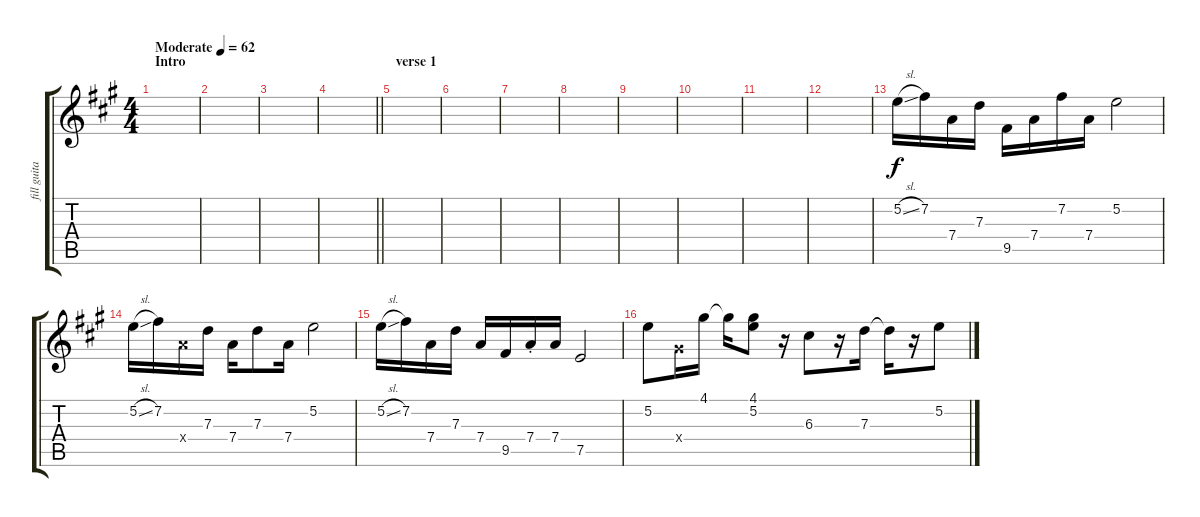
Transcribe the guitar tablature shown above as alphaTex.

\track ("fill guitar" "fill guita") {instrument acousticguitarsteel}
\staff {score tabs}
\tuning (E4 B3 G3 D3 A2 E2) {hide}
\ts (4 4)
\section ("" "Intro")
\tempo (62 "Moderate")
\clef g2
\ks a
|
|
|
\barLineRight lightlight
|
\section ("" "verse 1")
|
|
|
|
|
|
|
|
5.2{sl}.16 7.2.16 7.4.16 7.3.16 9.5.16 7.4.16 7.2.16 7.4.16 5.2.2 |
5.2{sl}.16 7.2.16 7.4{x}.16 7.3.16 7.4.16 7.3.8 7.4.16 5.2.2 |
5.2{sl}.16 7.2.16 7.4.16 7.3.16 7.4.16 9.5.16 7.4{st}.16 7.4.16 7.5.2 |
5.2.8 6.4{x}.16 4.1.16 4.1{t}.16 (4.1 5.2).8 r.16 6.3.8 r.16 7.3.16 7.3{t}.16 r.16 5.2.8
